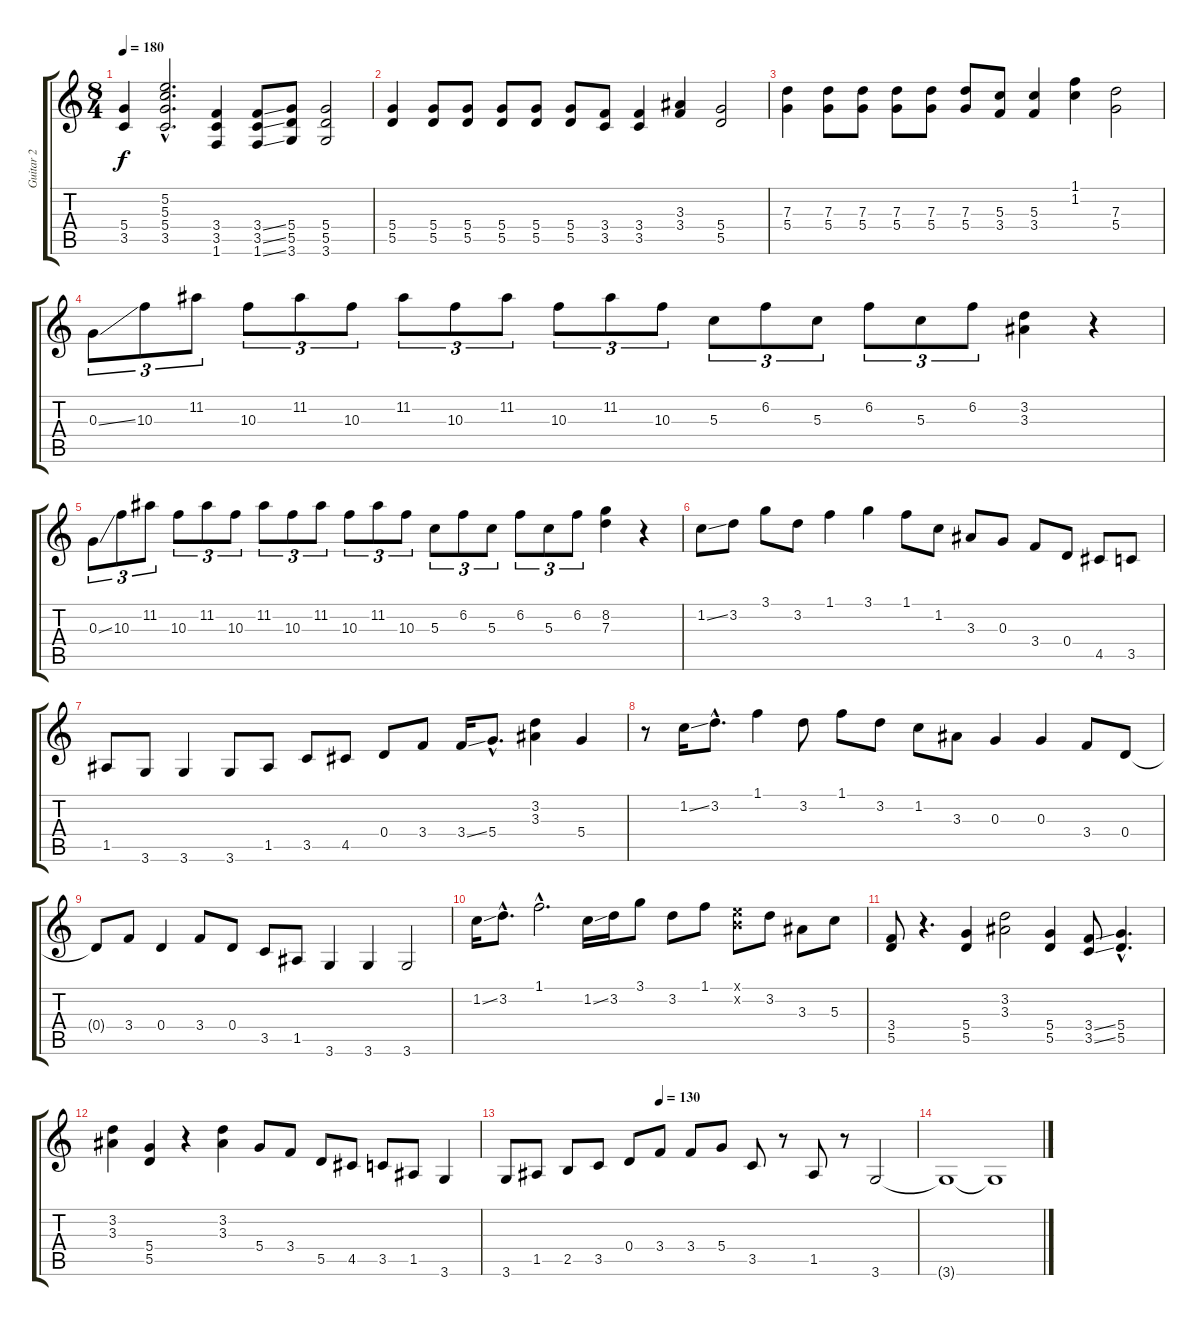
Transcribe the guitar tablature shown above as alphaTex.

\track ("Guitar 2" "Guitar 2") {instrument acousticguitarsteel}
\staff {score tabs}
\tuning (E4 B3 G3 D3 A2 E2) {hide}
\ts (8 4)
\tempo 180
\clef g2
\ks c
(5.4 3.5).4{dy f} (5.2{hac} 5.3{hac} 5.4{hac} 3.5{hac}).2{d} (3.4 3.5 1.6).4 (3.4{ss} 3.5{ss} 1.6{ss}).8 (5.4 5.5 3.6).8 (5.4 5.5 3.6).2 |
(5.4 5.5).4 (5.4 5.5).8 (5.4 5.5).8 (5.4 5.5).8 (5.4 5.5).8 (5.4 5.5).8 (3.4 3.5).8 (3.4 3.5).4 (3.3 3.4).4 (5.4 5.5).2 |
(7.3 5.4).4 (7.3 5.4).8 (7.3 5.4).8 (7.3 5.4).8 (7.3 5.4).8 (7.3 5.4).8 (5.3 3.4).8 (5.3 3.4).4 (1.1 1.2).4 (7.3 5.4).2 |
0.3{ss}.8{tu (3 2)} 10.3.8{tu (3 2)} 11.2.8{tu (3 2)} 10.3.8{tu (3 2)} 11.2.8{tu (3 2)} 10.3.8{tu (3 2)} 11.2.8{tu (3 2)} 10.3.8{tu (3 2)} 11.2.8{tu (3 2)} 10.3.8{tu (3 2)} 11.2.8{tu (3 2)} 10.3.8{tu (3 2)} 5.3.8{tu (3 2)} 6.2.8{tu (3 2)} 5.3.8{tu (3 2)} 6.2.8{tu (3 2)} 5.3.8{tu (3 2)} 6.2.8{tu (3 2)} (3.2 3.3).4 r.4 |
0.3{ss}.8{tu (3 2)} 10.3.8{tu (3 2)} 11.2.8{tu (3 2)} 10.3.8{tu (3 2)} 11.2.8{tu (3 2)} 10.3.8{tu (3 2)} 11.2.8{tu (3 2)} 10.3.8{tu (3 2)} 11.2.8{tu (3 2)} 10.3.8{tu (3 2)} 11.2.8{tu (3 2)} 10.3.8{tu (3 2)} 5.3.8{tu (3 2)} 6.2.8{tu (3 2)} 5.3.8{tu (3 2)} 6.2.8{tu (3 2)} 5.3.8{tu (3 2)} 6.2.8{tu (3 2)} (8.2 7.3).4 r.4 |
1.2{ss}.8 3.2.8 3.1.8 3.2.8 1.1.4 3.1.4 1.1.8 1.2.8 3.3.8 0.3.8 3.4.8 0.4.8 4.5.8 3.5.8 |
1.5.8 3.6.8 3.6.4 3.6.8 1.5.8 3.5.8 4.5.8 0.4.8 3.4.8 3.4{ss}.16 5.4{hac}.8{d} (3.2 3.3).4 5.4.4 |
r.8 1.2{ss}.16 3.2{hac}.8{d} 1.1.4 3.2.8 1.1.8 3.2.8 1.2.8 3.3.8 0.3.4 0.3.4 3.4.8 0.4.8 |
0.4{t}.8 3.4.8 0.4.4 3.4.8 0.4.8 3.5.8 1.5.8 3.6.4 3.6.4 3.6.2 |
1.2{ss}.16 3.2{hac}.8{d} 1.1{hac}.2{d} 1.2{ss}.16 3.2.16 3.1.8 3.2.8 1.1.8 (0.1{x} 0.2{x}).8 3.2.8 3.3.8 5.3.8 |
(3.4 5.5).8 r.4{d} (5.4 5.5).4 (3.2 3.3).2 (5.4 5.5).4 (3.4{ss} 3.5{ss}).8 (5.4{hac} 5.5{hac}).4{d} |
(3.2 3.3).4 (5.4 5.5).4 r.4 (3.2 3.3).4 5.4.8 3.4.8 5.5.8 4.5.8 3.5.8 1.5.8 3.6.4 |
\tempo (130 0.375)
3.6.8 1.5.8 2.5.8 3.5.8 0.4.8 3.4.8 3.4.8 5.4.8 3.5.8 r.8 1.5.8 r.8 3.6.2 |
3.6{t}.1 3.6{t}.1
